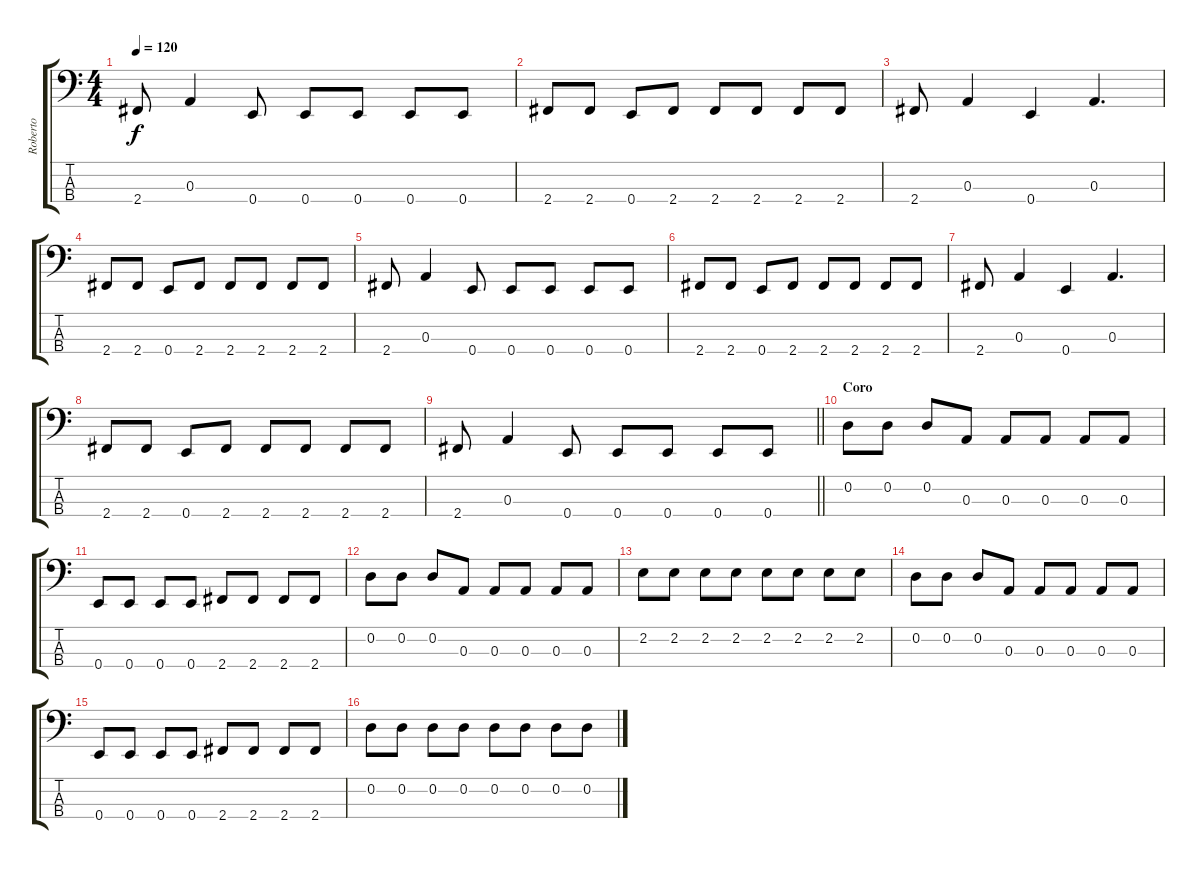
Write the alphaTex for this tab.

\track ("Roberto" "Roberto") {instrument electricbassfinger}
\staff {score tabs}
\tuning (G2 D2 A1 E1) {hide}
\ts (4 4)
\tempo 120
\clef f4
\ks c
2.4.8{dy f} 0.3.4 0.4.8 0.4.8 0.4.8 0.4.8 0.4.8 |
2.4.8 2.4.8 0.4.8 2.4.8 2.4.8 2.4.8 2.4.8 2.4.8 |
2.4.8 0.3.4 0.4.4 0.3.4{d} |
2.4.8 2.4.8 0.4.8 2.4.8 2.4.8 2.4.8 2.4.8 2.4.8 |
2.4.8 0.3.4 0.4.8 0.4.8 0.4.8 0.4.8 0.4.8 |
2.4.8 2.4.8 0.4.8 2.4.8 2.4.8 2.4.8 2.4.8 2.4.8 |
2.4.8 0.3.4 0.4.4 0.3.4{d} |
2.4.8 2.4.8 0.4.8 2.4.8 2.4.8 2.4.8 2.4.8 2.4.8 |
\barLineRight lightlight
2.4.8 0.3.4 0.4.8 0.4.8 0.4.8 0.4.8 0.4.8 |
\section ("" "Coro")
0.2.8 0.2.8 0.2.8 0.3.8 0.3.8 0.3.8 0.3.8 0.3.8 |
0.4.8 0.4.8 0.4.8 0.4.8 2.4.8 2.4.8 2.4.8 2.4.8 |
0.2.8 0.2.8 0.2.8 0.3.8 0.3.8 0.3.8 0.3.8 0.3.8 |
2.2.8 2.2.8 2.2.8 2.2.8 2.2.8 2.2.8 2.2.8 2.2.8 |
0.2.8 0.2.8 0.2.8 0.3.8 0.3.8 0.3.8 0.3.8 0.3.8 |
0.4.8 0.4.8 0.4.8 0.4.8 2.4.8 2.4.8 2.4.8 2.4.8 |
0.2.8 0.2.8 0.2.8 0.2.8 0.2.8 0.2.8 0.2.8 0.2.8
